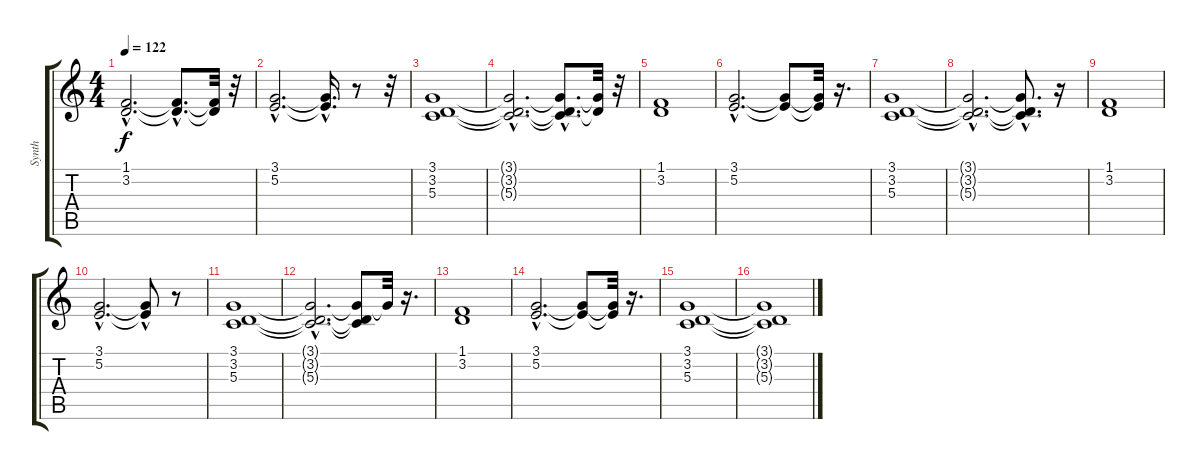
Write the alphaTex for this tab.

\track ("Synth" "Synth") {instrument synthstrings1}
\staff {score tabs}
\tuning (E4 B3 G3 D3 A2 E2) {hide}
\ts (4 4)
\tempo 122
\clef g2
\ks c
(1.1{hac} 3.2{hac}).2{d dy f instrument synthstrings1} (1.1{hac t} 3.2{hac t}).8{d} (1.1{t} 3.2{t}).32 r.32 |
(3.1{hac} 5.2{hac}).2{d} (3.1{hac t} 5.2{hac t}).16{d} r.8 r.32 |
(3.1 3.2 5.3).1 |
(3.1{hac t} 3.2{hac t} 5.3{hac t}).2{d} (3.1{hac t} 3.2{hac t} 5.3{t}).8{d} (3.1{t} 3.2{t}).32 r.32 |
(1.1 3.2).1 |
(3.1{hac} 5.2{hac}).2{d} (3.1{t} 5.2{t}).8 (3.1{t} 5.2{t}).32 r.16{d} |
(3.1 3.2 5.3).1 |
(3.1{hac t} 3.2{hac t} 5.3{hac t}).2{d} (3.1{hac t} 3.2{hac t} 5.3{t}).8{d} r.16 |
(1.1 3.2).1 |
(3.1{hac} 5.2{hac}).2{d} (3.1{t} 5.2{hac t}).8 r.8 |
(3.1 3.2 5.3).1 |
(3.1{hac t} 3.2{hac t} 5.3{hac t}).2{d} (3.1{t} 3.2{t} 5.3{t}).8 3.1{t}.32 r.16{d} |
(1.1 3.2).1 |
(3.1{hac} 5.2{hac}).2{d} (3.1{t} 5.2{t}).8 (3.1{t} 5.2{t}).32 r.16{d} |
(3.1 3.2 5.3).1 |
(3.1{t} 3.2{t} 5.3{t}).1
